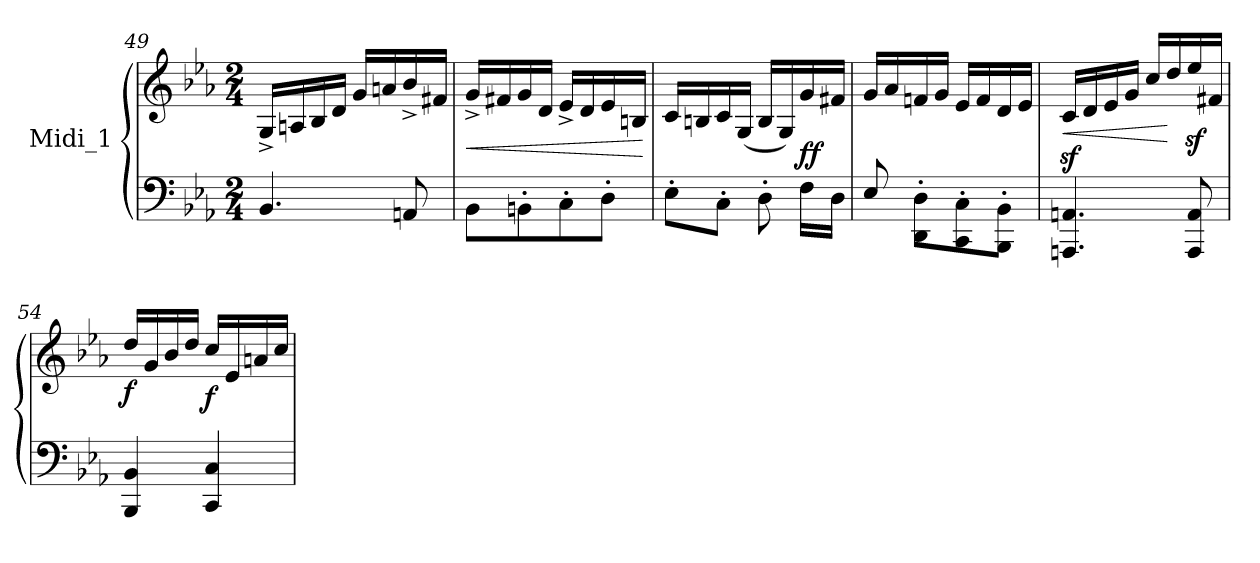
**kern	**kern	**dynam
*part1	*part1	*part1
*staff2	*staff1	*staff1/2
*I"Midi_1	*	*
*clefF4	*clefG2	*
*k[b-e-a-]	*k[b-e-a-]	*
*E-:	*E-:	*
*M2/4	*M2/4	*
=49	=49	=49
*^	*	*
4.BB-/	2ryy	16G^/LL	.
.	.	16An/	.
.	.	16B-/	.
.	.	16d/JJ	.
.	.	16g/LL	.
.	.	16an/	.
8AAn/	.	16b-^/	.
.	.	16f#X/JJ	.
=50	=50	=50	=50
!	!	!	!LO:HP:b
8BB-\L	2ryy	16g^/LL	<
.	.	16f#X/	.
8BBn'\	.	16g/	.
.	.	16d/JJ	.
8C'\	.	16e-^/LL	.
.	.	16d/	.
8D'\J	.	16e-/	.
.	.	16Bn/JJ	.
*v	*v	*	*
.	.	[
!!LO:LB:g=z
=51	=51	=51
*^	*	*
8E-'\L	2ryy	16c/LL	.
.	.	16Bn/	.
8C'\J	.	16c/	.
.	.	(16G/JJ	.
8D'\	.	16B/LL	.
.	.	16G/)	.
!	!	!	!LO:DY:b
16F\LL	.	16g/	ff
16D\JJ	.	16f#X/JJ	.
=52	=52	=52	=52
8E-/	2ryy	16g/LL	.
.	.	16a-i/	.
8DD\' 8D\'L	.	16fni/	.
.	.	16g/JJ	.
8CC\' 8C\'	.	16e-/LL	.
.	.	16f/	.
8BBB-i\' 8BB-i\'J	.	16d/	.
.	.	16e-/JJ	.
=53	=53	=53	=53
!	!	!	!LO:HP:b
4.AAAn/ 4.AAn/	2ryy	16cz</LL	<
.	.	16d/	.
.	.	16e-/	.
.	.	16g/JJ	.
.	.	16cc/LL	.
.	.	16dd/	[
8AAA/ 8AA/	.	16ee-z</	.
.	.	16f#X/JJ	.
=54	=54	=54	=54
!	!	!	!LO:DY:b
4BBB-/ 4BB-/	2ryy	16dd/LL	f
.	.	16g/	.
.	.	16b-/	.
.	.	16dd/JJ	.
!	!	!	!LO:DY:b
4CC/ 4C/	.	16cc/LL	f
.	.	16e-/	.
.	.	16an/	.
.	.	16cc/JJ	.
*v	*v	*	*
=	=	=
*-	*-	*-
